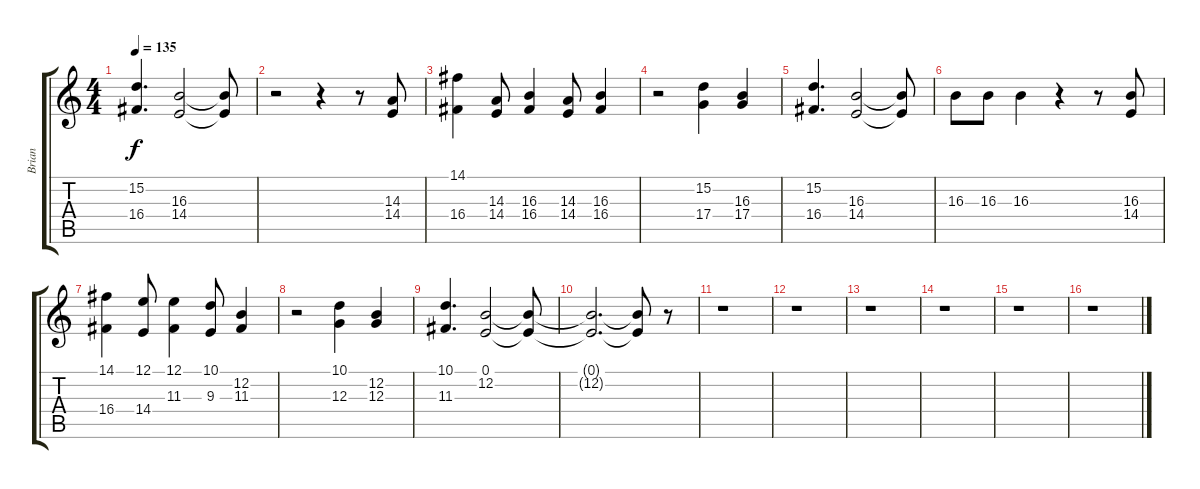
\track ("Brian " "Brian ") {instrument fx8scifi}
\staff {score tabs}
\tuning (E4 B3 G3 D3 A2 E2) {hide}
\ts (4 4)
\tempo 135
\clef g2
\ks c
(15.2 16.4).4{d dy f} (16.3 14.4).2 (16.3{t} 14.4{t}).8 |
r.2 r.4 r.8 (14.3 14.4).8 |
(14.1 16.4).4 (14.3 14.4).8 (16.3 16.4).4 (14.3 14.4).8 (16.3 16.4).4 |
r.2 (15.2 17.4).4 (16.3 17.4).4 |
(15.2 16.4).4{d} (16.3 14.4).2 (16.3{t} 14.4{t}).8 |
16.3.8 16.3.8 16.3.4 r.4 r.8 (16.3 14.4).8 |
(14.1 16.4).4 (12.1 14.4).8 (12.1 11.3).4 (10.1 9.3).8 (12.2 11.3).4 |
r.2 (10.1 12.3).4 (12.2 12.3).4 |
(10.1 11.3).4{d} (0.1 12.2).2 (0.1{t} 12.2{t}).8 |
(0.1{t} 12.2{t}).2{d} (0.1{t} 12.2{t}).8 r.8 |
r.1 |
r.1 |
r.1 |
r.1 |
r.1 |
r.1
